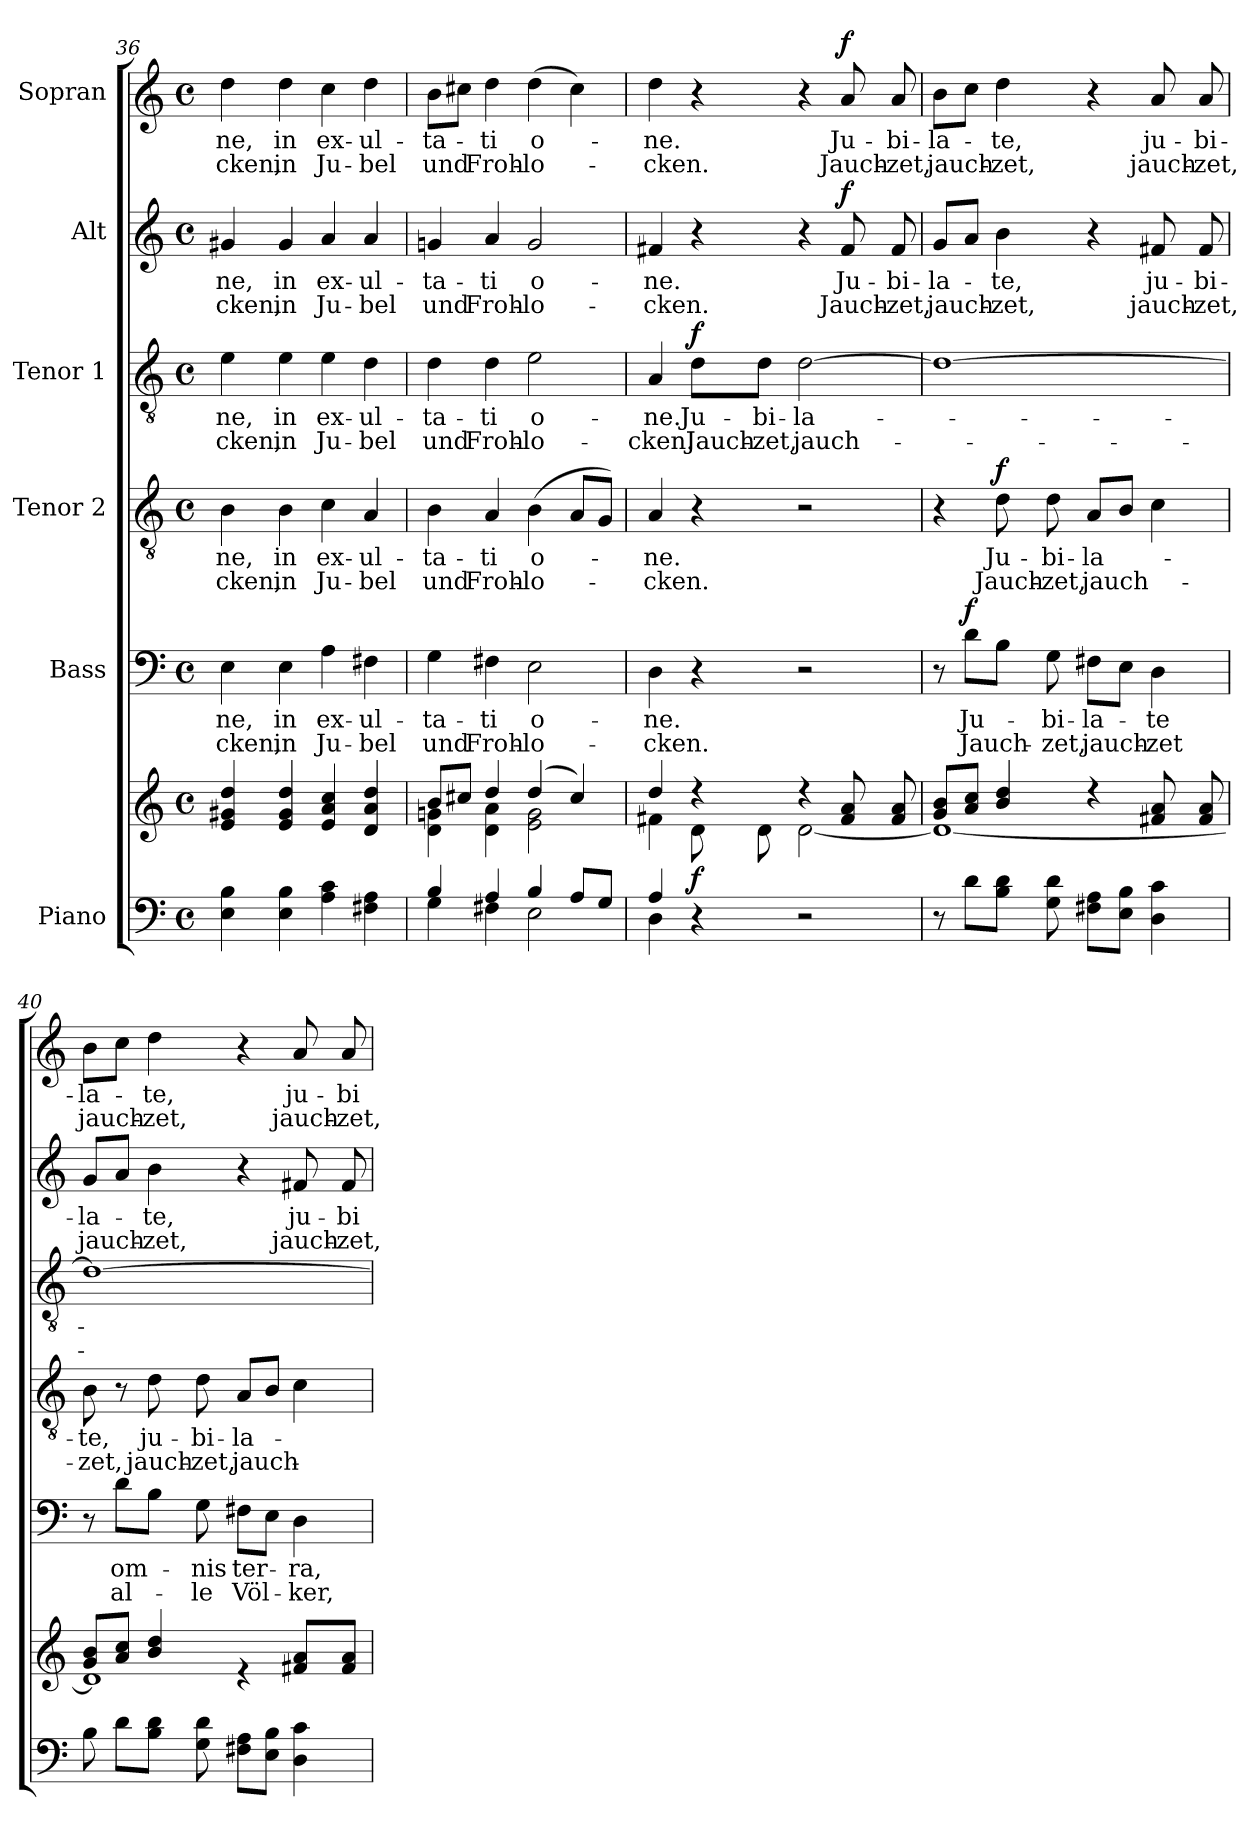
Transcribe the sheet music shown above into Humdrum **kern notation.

**kern	**kern	**dynam	**kern	**text	**text	**dynam	**kern	**text	**text	**dynam	**kern	**text	**text	**dynam	**kern	**text	**text	**dynam	**kern	**text	**text	**dynam
*part6	*part6	*part6	*part5	*part5	*part5	*part5	*part4	*part4	*part4	*part4	*part3	*part3	*part3	*part3	*part2	*part2	*part2	*part2	*part1	*part1	*part1	*part1
*staff7	*staff6	*staff6/7	*staff5	*staff5	*staff5	*staff5	*staff4	*staff4	*staff4	*staff4	*staff3	*staff3	*staff3	*staff3	*staff2	*staff2	*staff2	*staff2	*staff1	*staff1	*staff1	*staff1
*I"Piano	*	*	*I"Bass	*	*	*	*I"Tenor 2	*	*	*	*I"Tenor 1	*	*	*	*I"Alt	*	*	*	*I"Sopran	*	*	*
!!LO:LB:g=z
*clefF4	*clefG2	*	*clefF4	*	*	*	*clefGv2	*	*	*	*clefGv2	*	*	*	*clefG2	*	*	*	*clefG2	*	*	*
*k[]	*k[]	*	*k[]	*	*	*	*k[]	*	*	*	*k[]	*	*	*	*k[]	*	*	*	*k[]	*	*	*
*M4/4	*M4/4	*	*M4/4	*	*	*	*M4/4	*	*	*	*M4/4	*	*	*	*M4/4	*	*	*	*M4/4	*	*	*
*met(c)	*met(c)	*	*met(c)	*	*	*	*met(c)	*	*	*	*met(c)	*	*	*	*met(c)	*	*	*	*met(c)	*	*	*
=36	=36	=36	=36	=36	=36	=36	=36	=36	=36	=36	=36	=36	=36	=36	=36	=36	=36	=36	=36	=36	=36	=36
!	!	!	!	!LO:LY:b	!LO:LY:b	!	!	!LO:LY:b	!LO:LY:b	!	!	!LO:LY:b	!LO:LY:b	!	!	!LO:LY:b	!LO:LY:b	!	!	!LO:LY:b	!LO:LY:b	!
4E\ 4B\	4e/ 4g#X/ 4dd/	.	4E\	-ne,	-cken,	.	4B\	-ne,	-cken,	.	4e\	-ne,	-cken,	.	4g#X/	-ne,	-cken,	.	4dd\	-ne,	-cken,	.
!	!	!	!	!LO:LY:b	!LO:LY:b	!	!	!LO:LY:b	!LO:LY:b	!	!	!LO:LY:b	!LO:LY:b	!	!	!LO:LY:b	!LO:LY:b	!	!	!LO:LY:b	!LO:LY:b	!
4E\ 4B\	4e/ 4g#/ 4dd/	.	4E\	in	in	.	4B\	in	in	.	4e\	in	in	.	4g#/	in	in	.	4dd\	in	in	.
!	!	!	!	!LO:LY:b	!LO:LY:b	!	!	!LO:LY:b	!LO:LY:b	!	!	!LO:LY:b	!LO:LY:b	!	!	!LO:LY:b	!LO:LY:b	!	!	!LO:LY:b	!LO:LY:b	!
4A\ 4c\	4e/ 4a/ 4cc/	.	4A\	ex-	Ju-	.	4c\	ex-	Ju-	.	4e\	ex-	Ju-	.	4a/	ex-	Ju-	.	4cc\	ex-	Ju-	.
!	!	!	!	!LO:LY:b	!LO:LY:b	!	!	!LO:LY:b	!LO:LY:b	!	!	!LO:LY:b	!LO:LY:b	!	!	!LO:LY:b	!LO:LY:b	!	!	!LO:LY:b	!LO:LY:b	!
4F#X\ 4A\	4d/ 4a/ 4dd/	.	4F#X\	-ul-	-bel	.	4A/	-ul-	-bel	.	4d\	-ul-	-bel	.	4a/	-ul-	-bel	.	4dd\	-ul-	-bel	.
=37	=37	=37	=37	=37	=37	=37	=37	=37	=37	=37	=37	=37	=37	=37	=37	=37	=37	=37	=37	=37	=37	=37
*^	*^	*	*	*	*	*	*	*	*	*	*	*	*	*	*	*	*	*	*	*	*	*
!	!	!	!	!	!	!LO:LY:b	!LO:LY:b	!	!	!LO:LY:b	!LO:LY:b	!	!	!LO:LY:b	!LO:LY:b	!	!	!LO:LY:b	!LO:LY:b	!	!	!LO:LY:b	!LO:LY:b	!
4B/	4G\	8b/L	4d\ 4gn\	.	4G\	-ta-	und	.	4B\	-ta-	und	.	4d\	-ta-	und	.	4gn/	-ta-	und	.	8b\L	-ta-	und	.
.	.	8cc#X/J	.	.	.	.	.	.	.	.	.	.	.	.	.	.	.	.	.	.	8cc#X\J	.	.	.
!	!	!	!	!	!	!LO:LY:b	!LO:LY:b	!	!	!LO:LY:b	!LO:LY:b	!	!	!LO:LY:b	!LO:LY:b	!	!	!LO:LY:b	!LO:LY:b	!	!	!LO:LY:b	!LO:LY:b	!
4A/	4F#X\	4dd/	4d\ 4a\	.	4F#X\	-ti	Froh-	.	4A/	-ti	Froh-	.	4d\	-ti	Froh-	.	4a/	-ti	Froh-	.	4dd\	-ti	Froh-	.
!	!	!	!	!	!	!LO:LY:b	!LO:LY:b	!	!	!LO:LY:b	!LO:LY:b	!	!	!LO:LY:b	!LO:LY:b	!	!	!LO:LY:b	!LO:LY:b	!	!	!LO:LY:b	!LO:LY:b	!
4B/	2E\	(4dd/	2e\ 2g\	.	2E\	o-	-lo-	.	(4B\	o-	-lo-	.	2e\	o-	-lo-	.	2g/	o-	-lo-	.	(4dd\	o-	-lo-	.
8A/L	.	4cc#/)	.	.	.	.	.	.	8A/L	.	.	.	.	.	.	.	.	.	.	.	4cc#\)	.	.	.
8G/J	.	.	.	.	.	.	.	.	8G/J)	.	.	.	.	.	.	.	.	.	.	.	.	.	.	.
=38	=38	=38	=38	=38	=38	=38	=38	=38	=38	=38	=38	=38	=38	=38	=38	=38	=38	=38	=38	=38	=38	=38	=38	=38
!	!	!	!	!	!	!LO:LY:b	!LO:LY:b	!	!	!LO:LY:b	!LO:LY:b	!	!	!LO:LY:b	!LO:LY:b	!	!	!LO:LY:b	!LO:LY:b	!	!	!LO:LY:b	!LO:LY:b	!
4A/	4D\	4dd/	4f#X\	.	4D\	-ne.	-cken.	.	4A/	-ne.	-cken.	.	4A/	-ne.	-cken.	.	4f#X/	-ne.	-cken.	.	4dd\	-ne.	-cken.	.
!	!	!	!	!LO:DY:b	!	!	!	!	!	!	!	!	!	!LO:LY:b	!LO:LY:b	!LO:DY:a	!	!	!	!	!	!	!	!
4r	4ryy	4r	8d\	f	4r	.	.	.	4r	.	.	.	8d\L	Ju-	Jauch-	f	4r	.	.	.	4r	.	.	.
!	!	!	!	!	!	!	!	!	!	!	!	!	!	!LO:LY:b	!LO:LY:b	!	!	!	!	!	!	!	!	!
.	.	.	8d\	.	.	.	.	.	.	.	.	.	8d\J	-bi-	-zet,	.	.	.	.	.	.	.	.	.
!	!	!	!	!	!	!	!	!	!	!	!	!	!	!LO:LY:b	!LO:LY:b	!	!	!	!	!	!	!	!	!
2r	2ryy	4r	[2d\	.	2r	.	.	.	2r	.	.	.	[2d\	-la-	jauch-	.	4r	.	.	.	4r	.	.	.
!	!	!	!	!	!	!	!	!	!	!	!	!	!	!	!	!	!	!LO:LY:b	!LO:LY:b	!LO:DY:a	!	!LO:LY:b	!LO:LY:b	!LO:DY:a
.	.	8f#/ 8a/	.	.	.	.	.	.	.	.	.	.	.	.	.	.	8f#/	Ju-	Jauch-	f	8a/	Ju-	Jauch-	f
!	!	!	!	!	!	!	!	!	!	!	!	!	!	!	!	!	!	!LO:LY:b	!LO:LY:b	!	!	!LO:LY:b	!LO:LY:b	!
.	.	8f#/ 8a/	.	.	.	.	.	.	.	.	.	.	.	.	.	.	8f#/	-bi-	-zet,	.	8a/	-bi-	-zet,	.
*v	*v	*	*	*	*	*	*	*	*	*	*	*	*	*	*	*	*	*	*	*	*	*	*	*
=39	=39	=39	=39	=39	=39	=39	=39	=39	=39	=39	=39	=39	=39	=39	=39	=39	=39	=39	=39	=39	=39	=39	=39
!	!	!	!	!	!	!	!	!	!	!	!	!	!	!	!	!	!LO:LY:b	!LO:LY:b	!	!	!LO:LY:b	!LO:LY:b	!
8r	8g/ 8b/L	1d_	.	8r	.	.	.	4r	.	.	.	1d_	.	.	.	8g/L	-la-	jauch-	.	8b\L	-la-	jauch-	.
!	!	!	!	!	!LO:LY:b	!LO:LY:b	!LO:DY:a	!	!	!	!	!	!	!	!	!	!	!	!	!	!	!	!
8d\L	8a/ 8cc/J	.	.	8d\L	Ju-	Jauch-	f	.	.	.	.	.	.	.	.	8a/J	.	.	.	8cc\J	.	.	.
!	!	!	!	!	!	!	!	!	!LO:LY:b	!LO:LY:b	!LO:DY:a	!	!	!	!	!	!LO:LY:b	!LO:LY:b	!	!	!LO:LY:b	!LO:LY:b	!
8B\ 8d\J	4b/ 4dd/	.	.	8B\J	.	.	.	8d\	Ju-	Jauch-	f	.	.	.	.	4b\	-te,	-zet,	.	4dd\	-te,	-zet,	.
!	!	!	!	!	!LO:LY:b	!LO:LY:b	!	!	!LO:LY:b	!LO:LY:b	!	!	!	!	!	!	!	!	!	!	!	!	!
8G\ 8d\	.	.	.	8G\	-bi-	-zet,	.	8d\	-bi-	-zet,	.	.	.	.	.	.	.	.	.	.	.	.	.
!	!	!	!	!	!LO:LY:b	!LO:LY:b	!	!	!LO:LY:b	!LO:LY:b	!	!	!	!	!	!	!	!	!	!	!	!	!
8F#X\ 8A\L	4r	.	.	8F#X\L	-la-	jauch-	.	8A/L	-la-	jauch-	.	.	.	.	.	4r	.	.	.	4r	.	.	.
8E\ 8B\J	.	.	.	8E\J	.	.	.	8B/J	.	.	.	.	.	.	.	.	.	.	.	.	.	.	.
!	!	!	!	!	!LO:LY:b	!LO:LY:b	!	!	!	!	!	!	!	!	!	!	!LO:LY:b	!LO:LY:b	!	!	!LO:LY:b	!LO:LY:b	!
4D\ 4c\	8f#X/ 8a/	.	.	4D\	-te	-zet	.	4c\	.	.	.	.	.	.	.	8f#X/	ju-	jauch-	.	8a/	ju-	jauch-	.
!	!	!	!	!	!	!	!	!	!	!	!	!	!	!	!	!	!LO:LY:b	!LO:LY:b	!	!	!LO:LY:b	!LO:LY:b	!
.	8f#/ 8a/	.	.	.	.	.	.	.	.	.	.	.	.	.	.	8f#/	-bi-	-zet,	.	8a/	-bi-	-zet,	.
!!LO:PB:g=z
=40	=40	=40	=40	=40	=40	=40	=40	=40	=40	=40	=40	=40	=40	=40	=40	=40	=40	=40	=40	=40	=40	=40	=40
!	!	!	!	!	!	!	!	!	!LO:LY:b	!LO:LY:b	!	!	!	!	!	!	!LO:LY:b	!LO:LY:b	!	!	!LO:LY:b	!LO:LY:b	!
8B\	8g/ 8b/L	1d]	.	8r	.	.	.	8B\	-te,	-zet,	.	1d_	.	.	.	8g/L	-la-	jauch-	.	8b\L	-la-	jauch-	.
!	!	!	!	!	!LO:LY:b	!LO:LY:b	!	!	!	!	!	!	!	!	!	!	!	!	!	!	!	!	!
8d\L	8a/ 8cc/J	.	.	8d\L	om-	al-	.	8r	.	.	.	.	.	.	.	8a/J	.	.	.	8cc\J	.	.	.
!	!	!	!	!	!	!	!	!	!LO:LY:b	!LO:LY:b	!	!	!	!	!	!	!LO:LY:b	!LO:LY:b	!	!	!LO:LY:b	!LO:LY:b	!
8B\ 8d\J	4b/ 4dd/	.	.	8B\J	.	.	.	8d\	ju-	jauch-	.	.	.	.	.	4b\	-te,	-zet,	.	4dd\	-te,	-zet,	.
!	!	!	!	!	!LO:LY:b	!LO:LY:b	!	!	!LO:LY:b	!LO:LY:b	!	!	!	!	!	!	!	!	!	!	!	!	!
8G\ 8d\	.	.	.	8G\	-nis	-le	.	8d\	-bi-	-zet,	.	.	.	.	.	.	.	.	.	.	.	.	.
!	!	!	!	!	!LO:LY:b	!LO:LY:b	!	!	!LO:LY:b	!LO:LY:b	!	!	!	!	!	!	!	!	!	!	!	!	!
8F#X\ 8A\L	4re	.	.	8F#X\L	ter-	Völ-	.	8A/L	-la-	jauch-	.	.	.	.	.	4r	.	.	.	4r	.	.	.
8E\ 8B\J	.	.	.	8E\J	.	.	.	8B/J	.	.	.	.	.	.	.	.	.	.	.	.	.	.	.
!	!	!	!	!	!LO:LY:b	!LO:LY:b	!	!	!	!	!	!	!	!	!	!	!LO:LY:b	!LO:LY:b	!	!	!LO:LY:b	!LO:LY:b	!
4D\ 4c\	8f#X/ 8a/L	.	.	4D\	-ra,	-ker,	.	4c\	.	.	.	.	.	.	.	8f#X/	ju-	jauch-	.	8a/	ju-	jauch-	.
!	!	!	!	!	!	!	!	!	!	!	!	!	!	!	!	!	!LO:LY:b	!LO:LY:b	!	!	!LO:LY:b	!LO:LY:b	!
.	8f#/ 8a/J	.	.	.	.	.	.	.	.	.	.	.	.	.	.	8f#/	-bi-	-zet,	.	8a/	-bi-	-zet,	.
*	*v	*v	*	*	*	*	*	*	*	*	*	*	*	*	*	*	*	*	*	*	*	*	*
=	=	=	=	=	=	=	=	=	=	=	=	=	=	=	=	=	=	=	=	=	=	=
*-	*-	*-	*-	*-	*-	*-	*-	*-	*-	*-	*-	*-	*-	*-	*-	*-	*-	*-	*-	*-	*-	*-
